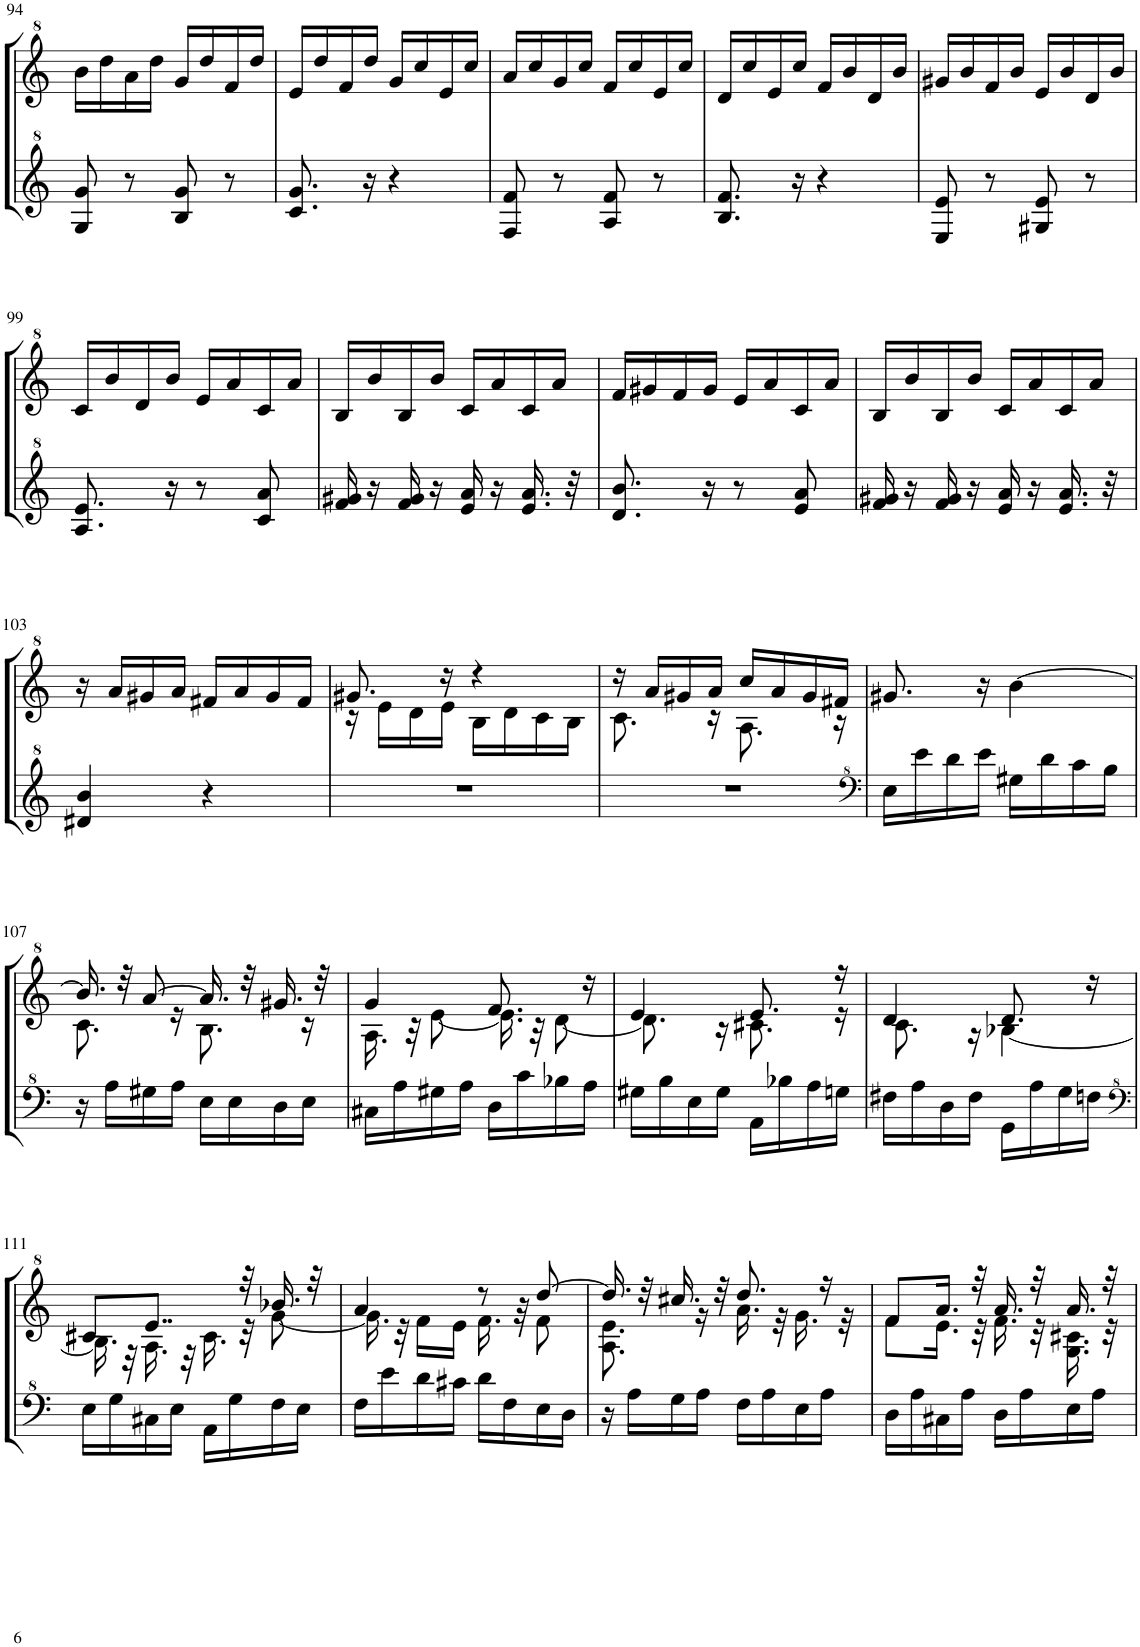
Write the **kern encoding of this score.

**kern	**kern
*part1	*part1
*staff2	*staff1
*I"Model III	*
!!LO:PB:g=z
*clefG^2	*clefG^2
*k[]	*k[]
*M2/4	*M2/4
=94	=94
8g/ 8gg/	16bb\LL
.	16ddd\
8r	16aa\
.	16ddd\JJ
8b/ 8gg/	16gg/LL
.	16ddd/
8r	16ff/
.	16ddd/JJ
=95	=95
8.cc/ 8.gg/	16ee/LL
.	16ddd/
.	16ff/
16r	16ddd/JJ
4r	16gg/LL
.	16ccc/
.	16ee/
.	16ccc/JJ
=96	=96
8f/ 8ff/	16aa/LL
.	16ccc/
8r	16gg/
.	16ccc/JJ
8a/ 8ff/	16ff/LL
.	16ccc/
8r	16ee/
.	16ccc/JJ
=97	=97
8.b/ 8.ff/	16dd/LL
.	16ccc/
.	16ee/
16r	16ccc/JJ
4r	16ff/LL
.	16bb/
.	16dd/
.	16bb/JJ
=98	=98
8e/ 8ee/	16gg#X/LL
.	16bb/
8r	16ff/
.	16bb/JJ
8g#X/ 8ee/	16ee/LL
.	16bb/
8r	16dd/
.	16bb/JJ
!!LO:LB:g=z
=99	=99
8.a/ 8.ee/	16cc/LL
.	16bb/
.	16dd/
16r	16bb/JJ
8r	16ee/LL
.	16aa/
8cc/ 8aa/	16cc/
.	16aa/JJ
=100	=100
16ff/ 16gg#X/	16b/LL
16r	16bb/
16ff/ 16gg#/	16b/
16r	16bb/JJ
16ee/ 16aa/	16cc/LL
16r	16aa/
16.ee/ 16.aa/	16cc/
.	16aa/JJ
32r	.
=101	=101
8.dd/ 8.bb/	16ff/LL
.	16gg#X/
.	16ff/
16r	16gg#/JJ
8r	16ee/LL
.	16aa/
8ee/ 8aa/	16cc/
.	16aa/JJ
=102	=102
16ff/ 16gg#X/	16b/LL
16r	16bb/
16ff/ 16gg#/	16b/
16r	16bb/JJ
16ee/ 16aa/	16cc/LL
16r	16aa/
16.ee/ 16.aa/	16cc/
.	16aa/JJ
32r	.
!!LO:LB:g=z
=103	=103
4dd#X/ 4bb/	16r
.	16aa/LL
.	16gg#X/
.	16aa/JJ
4r	16ff#X/LL
.	16aa/
.	16gg#/
.	16ff#/JJ
=104	=104
*	*^
2r	8.gg#X/	16r
.	.	16ee\LL
.	.	16dd\
.	16r	16ee\JJ
.	4r	16b\LL
.	.	16dd\
.	.	16cc\
.	.	16b\JJ
=105	=105	=105
2r	16r	8.cc\
.	16aa/LL	.
.	16gg#X/	.
.	16aa/JJ	16r
.	16ccc/LL	8.a\
.	16aa/	.
.	16gg#/	.
.	16ff#X/JJ	16r
*	*v	*v
=106	=106
*clefF^4	*
16e\LL	8.gg#X/
16ee\	.
16dd\	.
16ee\JJ	16r
16g#X\LL	[4bb\
16dd\	.
16cc\	.
16b\JJ	.
!!LO:LB:g=z
=107	=107
*	*^
16r	16.bb/]	8.cc\
16a\LL	.	.
.	32r	.
16g#X\	[8aa/	.
16a\JJ	.	16r
16e\LL	16.aa/]	8.b\
16e\	.	.
.	32r	.
16d\	16.gg#X/	.
16e\JJ	.	16r
.	32r	.
=108	=108	=108
16c#X\LL	4gg/	16.a\
16a\	.	.
.	.	32r
16g#X\	.	[8ee\
16a\JJ	.	.
16d\LL	8.ff/	16.ee\]
16cc\	.	.
.	.	32r
16b-X\	.	[8dd\
16a\JJ	16r	.
=109	=109	=109
16g#X\LL	4ee/	8.dd\]
16b\	.	.
16e\	.	.
16g#\JJ	.	16r
16A\LL	8.ee/	8.cc#X\
16b-X\	.	.
16a\	.	.
16gn\JJ	16r	16r
=110	=110	=110
16f#X\LL	4dd/	8.cc\
16a\	.	.
16d\	.	.
16f#\JJ	.	16r
16G\LL	8.dd/	[4b-X\
16a\	.	.
16g\	.	.
16fn\JJ	16r	.
!!LO:LB:g=z	!!
=111	=111	=111
*clefF^4	*	*
16e\LL	8cc#X/L	16.b-\]
16g\	.	.
.	.	32r
16c#X\	8..ee/J	16.a\
16e\JJ	.	.
.	.	32r
16A\LL	.	16.cc#\
16g\	.	.
.	32r	32r
16f\	16.bb-X/	[8gg\
16e\JJ	.	.
.	32r	.
=112	=112	=112
16f\LL	4aa/	16.gg\]
16ee\	.	.
.	.	32r
16dd\	.	16ff\LL
16cc#X\JJ	.	16ee\JJ
16dd\LL	8r	16.ff\
16f\	.	.
.	.	32r
16e\	[8ddd/	8ff\
16d\JJ	.	.
=113	=113	=113
16r	16.ddd/]	8.a\ 8.ee\
16a\LL	.	.
.	32r	.
16g\	16.ccc#X/	.
16a\JJ	.	16r
.	32r	.
16f\LL	8.ddd/	16.aa\
16a\	.	.
.	.	32r
16e\	.	16.gg\
16a\JJ	16r	.
.	.	32r
=114	=114	=114
16d\LL	8ff/L	8ff\L
16a\	.	.
16c#X\	16.aa/Jk	16.ee\Jk
16a\JJ	.	.
.	32r	32r
16d\LL	16.aa/	16.ff\
16a\	.	.
.	32r	32r
16e\	16.aa/	16.g\ 16.cc#X\
16a\JJ	.	.
.	32r	32r
*	*v	*v
=	=
*-	*-
